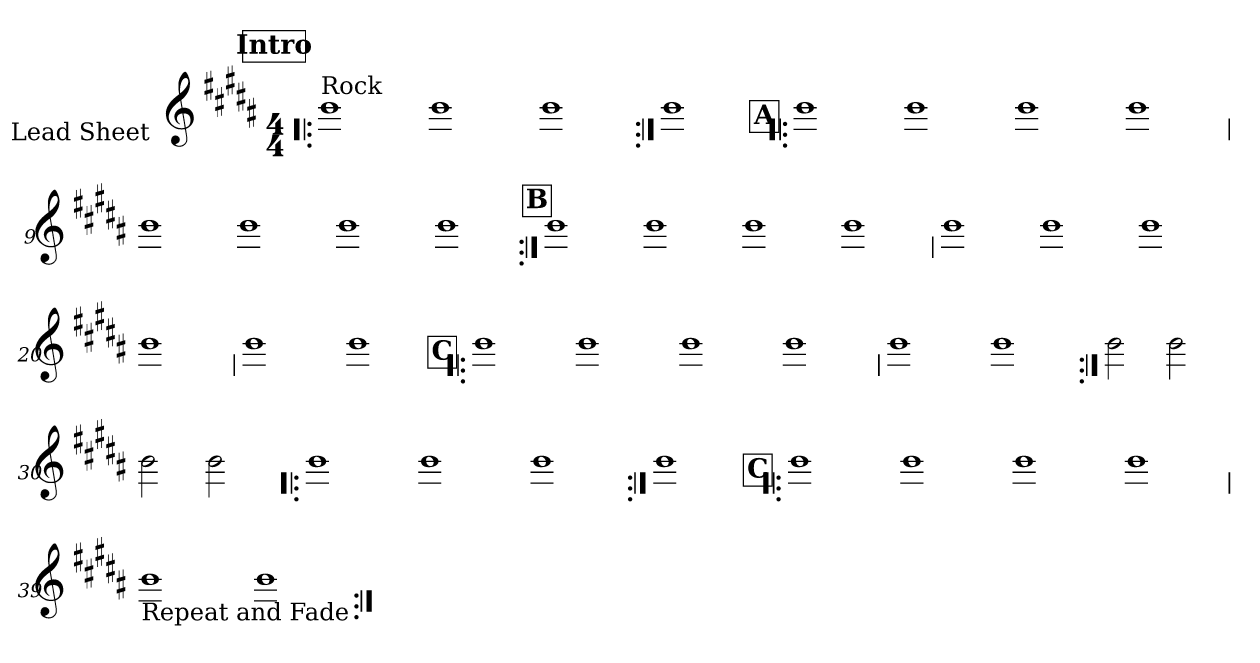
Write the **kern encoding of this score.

**kern
*part1
*staff1
*I"Lead Sheet
*stria0
*clefG2
*k[f#c#g#d#a#]
*B:
*M4/4
*MM123
!!LO:REH:place=s1:a:t=Intro
=1!|:
!LO:TX:a:t=Rock
1b
=2-
1b
=3-
1b
=4:|!
1b
!!LO:LB:g=z
!!LO:REH:place=s1:a:t=A
=5!|:
1b
=6-
1b
=7-
1b
=8-
1b
!!LO:LB:g=z
=9
1b
=10-
1b
=11-
1b
=12-
1b
!!LO:LB:g=z
!!LO:REH:place=s1:a:t=B
=13:|!
1b
=14-
1b
=15-
1b
=16-
1b
!!LO:LB:g=z
=17
1b
=18-
1b
=19-
1b
=20-
1b
!!LO:LB:g=z
=21
1b
=22-
1b
!!LO:LB:g=z
!!LO:REH:place=s1:a:t=C
=23!|:
1b
=24-
1b
=25-
1b
=26-
1b
!!LO:LB:g=z
=27
1b
=28-
1b
=29:|!
2b
2b
=30-
2b
2b
!!LO:LB:g=z
=31!|:
1b
=32-
1b
=33-
1b
=34:|!
1b
!!LO:LB:g=z
!!LO:REH:place=s1:a:t=C
=35!|:
1b
=36-
1b
=37-
1b
=38-
1b
!!LO:LB:g=z
=39
!LO:TX:b:t=Repeat and Fade
1b
=40-
1b
=:|!
*-
